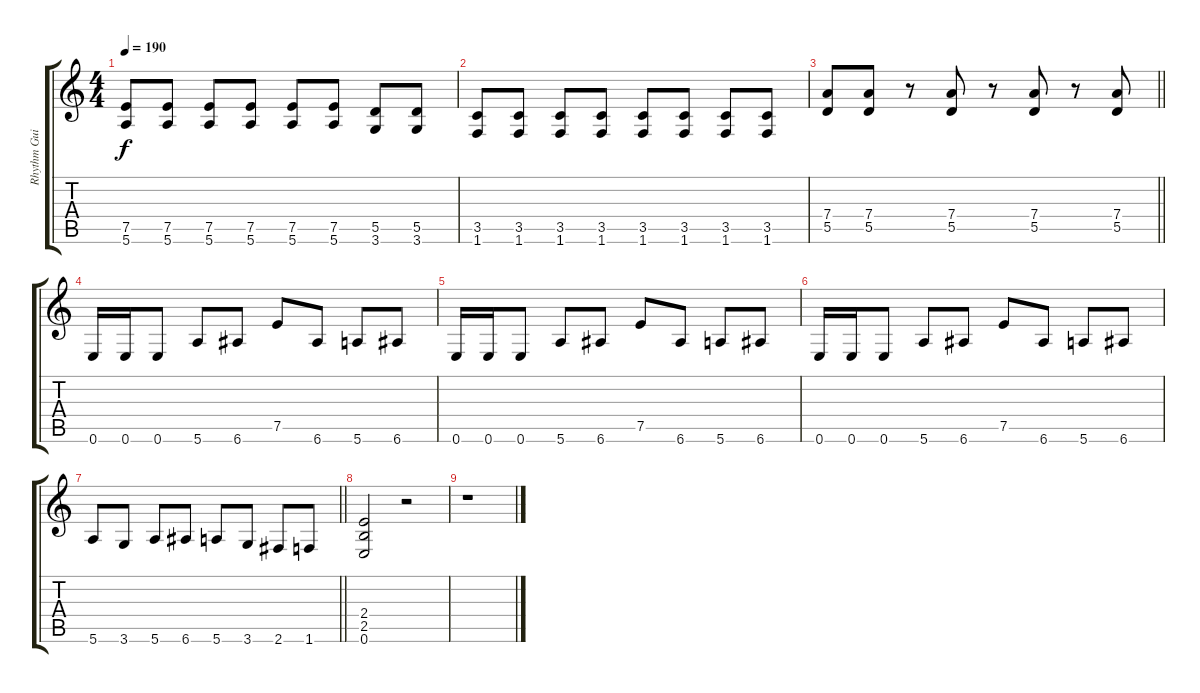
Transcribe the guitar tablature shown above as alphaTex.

\track ("Rhythm Guitar Left" "Rhythm Gui") {instrument distortionguitar}
\staff {score tabs}
\tuning (E4 B3 G3 D3 A2 E2) {hide}
\ts (4 4)
\tempo 190
\clef g2
\ks c
(7.5 5.6).8{dy f} (7.5 5.6).8 (7.5 5.6).8 (7.5 5.6).8 (7.5 5.6).8 (7.5 5.6).8 (5.5 3.6).8 (5.5 3.6).8 |
(3.5 1.6).8 (3.5 1.6).8 (3.5 1.6).8 (3.5 1.6).8 (3.5 1.6).8 (3.5 1.6).8 (3.5 1.6).8 (3.5 1.6).8 |
\barLineRight lightlight
(7.4 5.5).8 (7.4 5.5).8 r.8 (7.4 5.5).8 r.8 (7.4 5.5).8 r.8 (7.4 5.5).8 |
\section ("" "")
0.6.16 0.6.16 0.6.8 5.6.8 6.6.8 7.5.8 6.6.8 5.6.8 6.6.8 |
0.6.16 0.6.16 0.6.8 5.6.8 6.6.8 7.5.8 6.6.8 5.6.8 6.6.8 |
0.6.16 0.6.16 0.6.8 5.6.8 6.6.8 7.5.8 6.6.8 5.6.8 6.6.8 |
\barLineRight lightlight
5.6.8 3.6.8 5.6.8 6.6.8 5.6.8 3.6.8 2.6.8 1.6.8 |
(2.4 2.5 0.6).2 r.2 |
r.1
